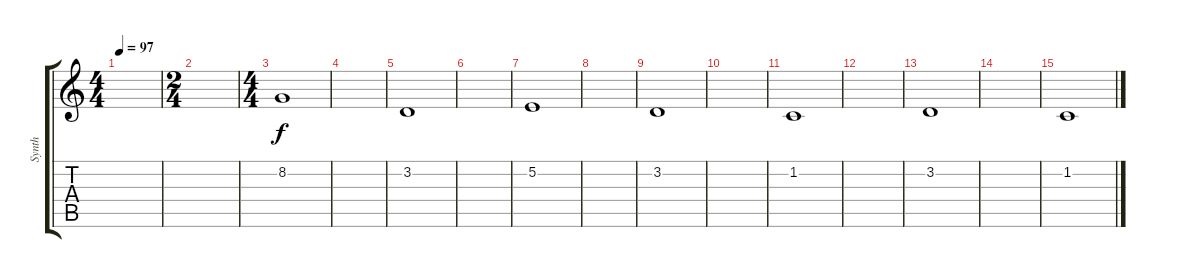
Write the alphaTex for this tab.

\track ("Synth" "Synth") {instrument voiceoohs}
\staff {score tabs}
\tuning (E4 B3 G3 D3 A2 E2) {hide}
\ts (4 4)
\tempo 97
\clef g2
\ks c
|
\ts (2 4)
|
\ts (4 4)
8.2.1 |
|
3.2.1 |
|
5.2.1 |
|
3.2.1 |
|
1.2.1 |
|
3.2.1 |
|
1.2.1
